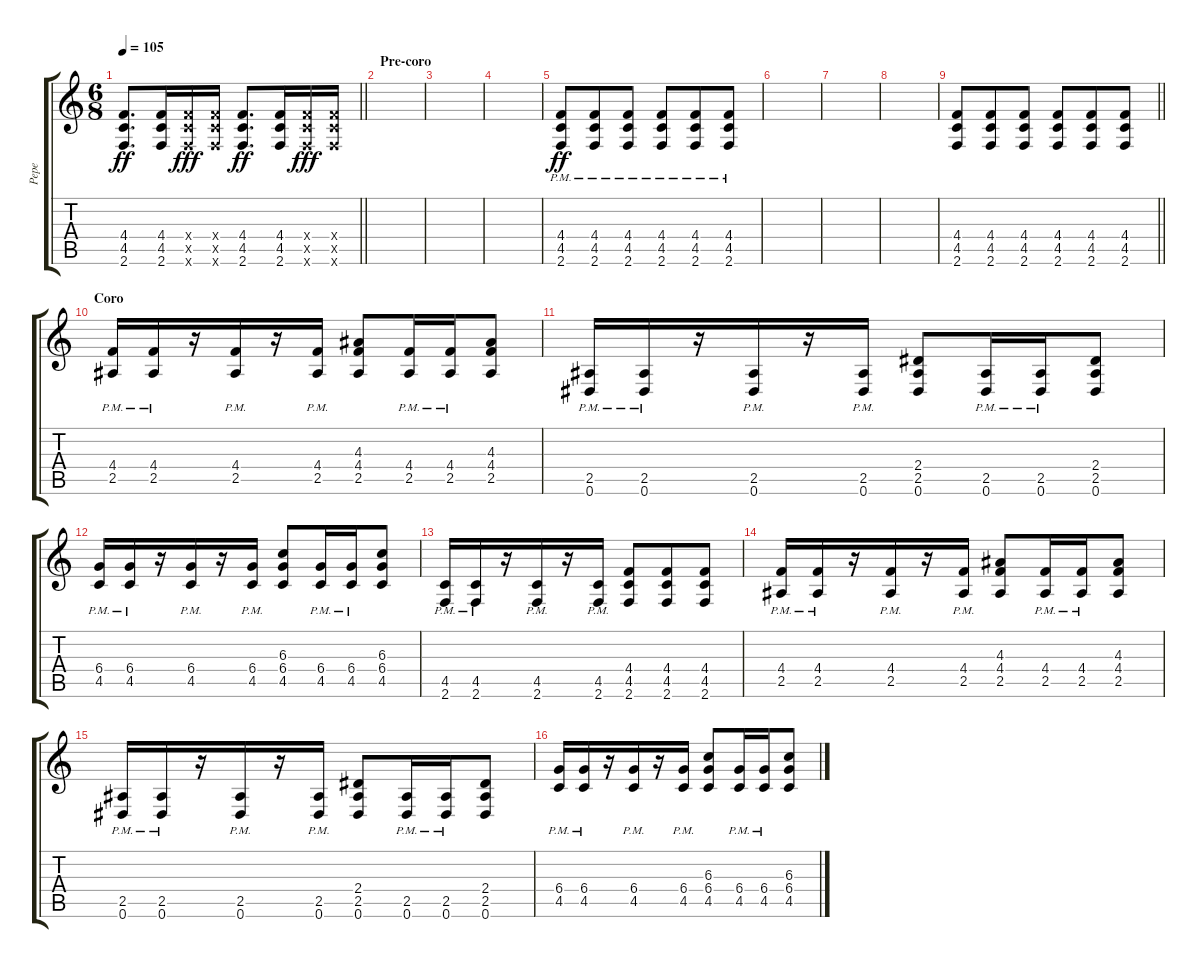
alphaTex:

\track ("Pepe" "Pepe") {instrument distortionguitar}
\staff {score tabs}
\tuning (Eb4 Bb3 Gb3 Db3 Ab2 Eb2) {hide}
\ts (6 8)
\tempo 105
\clef g2
\barLineRight lightlight
\ks c
(4.4 4.5 2.6).8{d dy ff} (4.4 4.5 2.6).16 (4.4{x} 4.5{x} 2.6{x}).16{dy fff} (4.4{x} 4.5{x} 2.6{x}).16 (4.4 4.5 2.6).8{d dy ff} (4.4 4.5 2.6).16 (4.4{x} 4.5{x} 2.6{x}).16{dy fff} (4.4{x} 4.5{x} 2.6{x}).16 |
\section ("" "Pre-coro")
|
|
|
(4.4{pm} 4.5{pm} 2.6{pm}).8{dy ff} (4.4{pm} 4.5{pm} 2.6{pm}).8 (4.4{pm} 4.5{pm} 2.6{pm}).8 (4.4{pm} 4.5{pm} 2.6{pm}).8 (4.4{pm} 4.5{pm} 2.6{pm}).8 (4.4{pm} 4.5{pm} 2.6{pm}).8 |
|
|
|
\barLineRight lightlight
(4.4 4.5 2.6).8 (4.4 4.5 2.6).8 (4.4 4.5 2.6).8 (4.4 4.5 2.6).8 (4.4 4.5 2.6).8 (4.4 4.5 2.6).8 |
\section ("" "Coro")
(4.4{pm} 2.5{pm}).16 (4.4{pm} 2.5{pm}).16 r.16 (4.4{pm} 2.5{pm}).16 r.16 (4.4{pm} 2.5{pm}).16 (4.3 4.4 2.5).8 (4.4{pm} 2.5{pm}).16 (4.4{pm} 2.5{pm}).16 (4.3 4.4 2.5).8 |
(2.5{pm} 0.6{pm}).16 (2.5{pm} 0.6{pm}).16 r.16 (2.5{pm} 0.6{pm}).16 r.16 (2.5{pm} 0.6{pm}).16 (2.4 2.5 0.6).8 (2.5{pm} 0.6{pm}).16 (2.5{pm} 0.6{pm}).16 (2.4 2.5 0.6).8 |
(6.4{pm} 4.5{pm}).16 (6.4{pm} 4.5{pm}).16 r.16 (6.4{pm} 4.5{pm}).16 r.16 (6.4{pm} 4.5{pm}).16 (6.3 6.4 4.5).8 (6.4{pm} 4.5{pm}).16 (6.4{pm} 4.5{pm}).16 (6.3 6.4 4.5).8 |
(4.5{pm} 2.6{pm}).16 (4.5{pm} 2.6{pm}).16 r.16 (4.5{pm} 2.6{pm}).16 r.16 (4.5{pm} 2.6{pm}).16 (4.4 4.5 2.6).8 (4.4 4.5 2.6).8 (4.4 4.5 2.6).8 |
(4.4{pm} 2.5{pm}).16 (4.4{pm} 2.5{pm}).16 r.16 (4.4{pm} 2.5{pm}).16 r.16 (4.4{pm} 2.5{pm}).16 (4.3 4.4 2.5).8 (4.4{pm} 2.5{pm}).16 (4.4{pm} 2.5{pm}).16 (4.3 4.4 2.5).8 |
(2.5{pm} 0.6{pm}).16 (2.5{pm} 0.6{pm}).16 r.16 (2.5{pm} 0.6{pm}).16 r.16 (2.5{pm} 0.6{pm}).16 (2.4 2.5 0.6).8 (2.5{pm} 0.6{pm}).16 (2.5{pm} 0.6{pm}).16 (2.4 2.5 0.6).8 |
(6.4{pm} 4.5{pm}).16 (6.4{pm} 4.5{pm}).16 r.16 (6.4{pm} 4.5{pm}).16 r.16 (6.4{pm} 4.5{pm}).16 (6.3 6.4 4.5).8 (6.4{pm} 4.5{pm}).16 (6.4{pm} 4.5{pm}).16 (6.3 6.4 4.5).8
